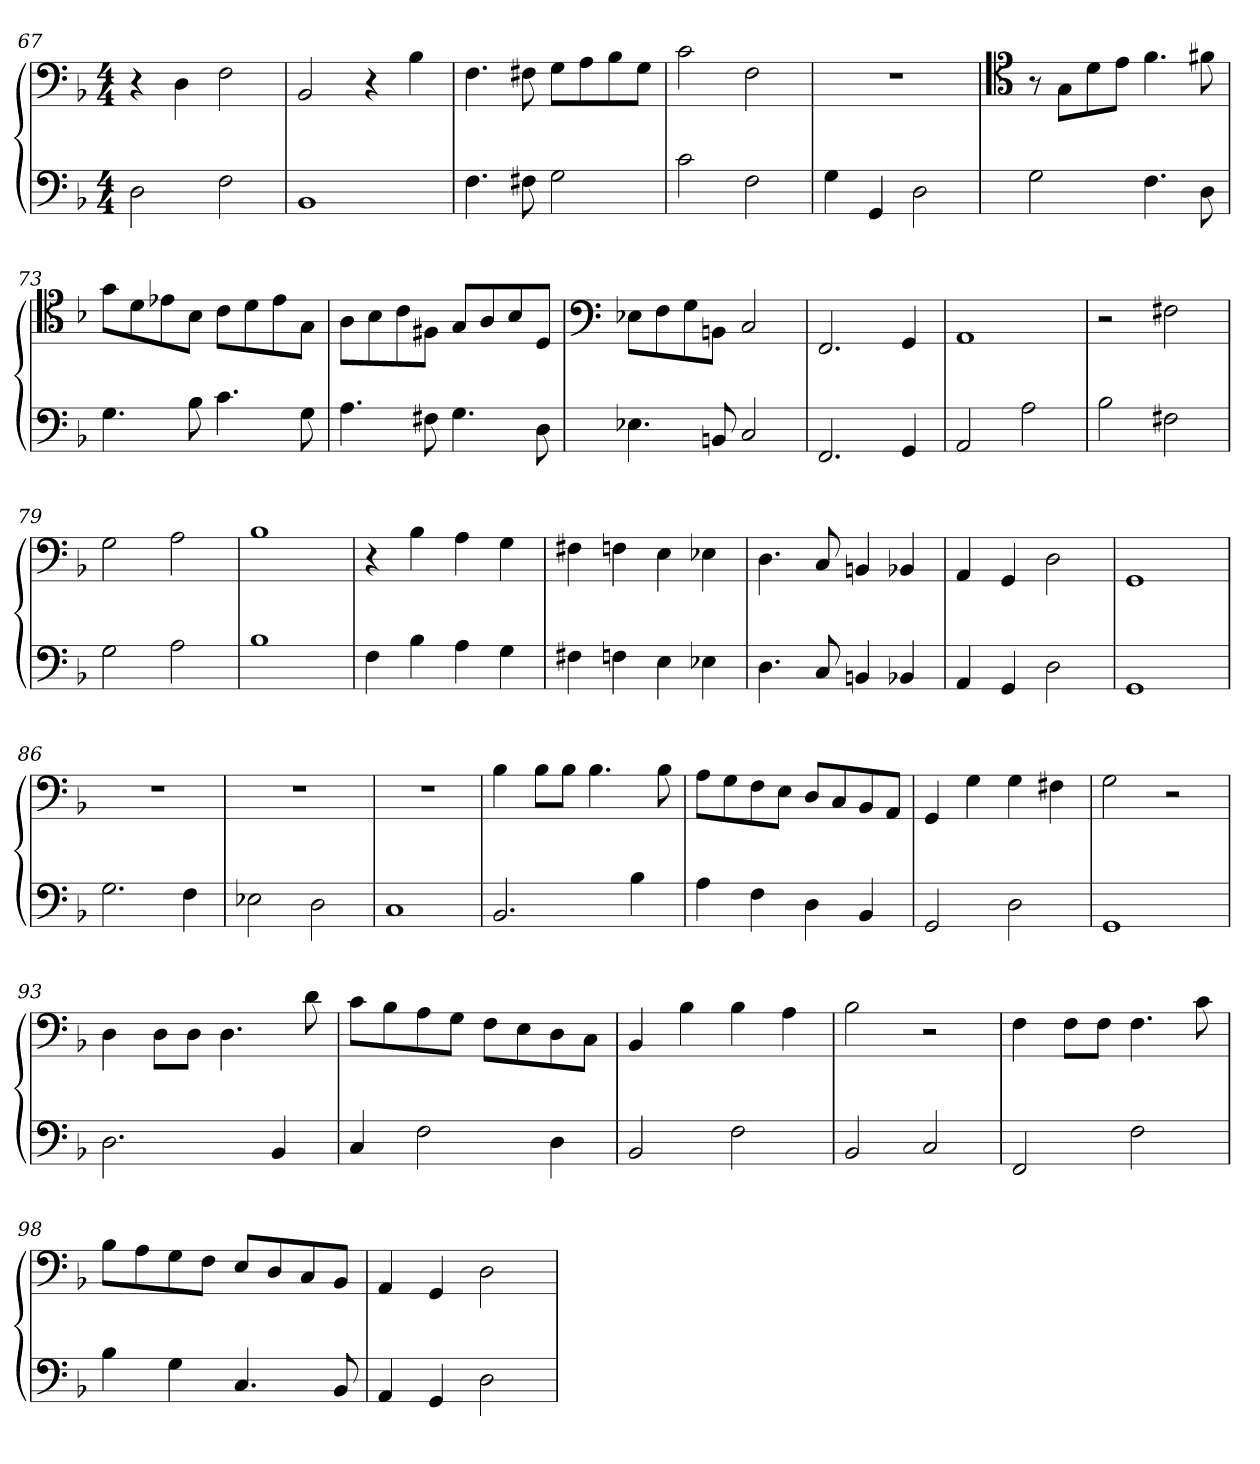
**kern	**kern
*part1	*part1
*staff2	*staff1
*clefF4	*clefF4
*k[b-]	*k[b-]
*M4/4	*M4/4
=67	=67
2D\	4r
.	4D\
2F\	2F\
=68	=68
1BB-	2BB-/
.	4r
.	4B-\
=69	=69
4.F\	4.F\
8F#X\	8F#X\
2G\	8G\L
.	8A\
.	8B-\
.	8G\J
=70	=70
2c\	2c\
2F\	2F\
=71	=71
4G\	1r
4GG/	.
2D\	.
=72	=72
*	*clefC4
2G\	8r
.	8G\L
.	8d\
.	8e\J
4.F\	4.f\
8D\	8f#X\
=73	=73
4.G\	8g\L
.	8d\
.	8e-X\
8B-\	8B-\J
4.c\	8c\L
.	8d\
.	8e-\
8G\	8G\J
=74	=74
4.A\	8A\L
.	8B-\
.	8c\
8F#X\	8F#X\J
4.G\	8G/L
.	8A/
.	8B-/
8D\	8D/J
=75	=75
*	*clefF4
4.E-X\	8E-X\L
.	8F\
.	8G\
8BBn/	8BBn\J
2C/	2C/
=76	=76
2.FF/	2.FF/
4GG/	4GG/
=77	=77
2AA/	1AA
2A\	.
=78	=78
2B-\	2r
2F#X\	2F#X\
=79	=79
2G\	2G\
2A\	2A\
=80	=80
1B-	1B-
=81	=81
4F\	4r
4B-\	4B-\
4A\	4A\
4G\	4G\
=82	=82
4F#X\	4F#X\
4Fn\	4Fn\
4E\	4E\
4E-X\	4E-X\
=83	=83
4.D\	4.D\
8C/	8C/
4BBn/	4BBn/
4BB-X/	4BB-X/
=84	=84
4AA/	4AA/
4GG/	4GG/
2D\	2D\
=85	=85
1GG	1GG
=86	=86
2.G\	1r
4F\	.
=87	=87
2E-X\	1r
2D\	.
=88	=88
1C	1r
=89	=89
2.BB-/	4B-\
.	8B-\L
.	8B-\J
.	4.B-\
4B-\	.
.	8B-\
=90	=90
4A\	8A\L
.	8G\
4F\	8F\
.	8E\J
4D\	8D/L
.	8C/
4BB-/	8BB-/
.	8AA/J
=91	=91
2GG/	4GG/
.	4G\
2D\	4G\
.	4F#X\
=92	=92
1GG	2G\
.	2r
=93	=93
2.D\	4D\
.	8D\L
.	8D\J
.	4.D\
4BB-/	.
.	8d\
=94	=94
4C/	8c\L
.	8B-\
2F\	8A\
.	8G\J
.	8F\L
.	8E\
4D\	8D\
.	8C\J
=95	=95
2BB-/	4BB-/
.	4B-\
2F\	4B-\
.	4A\
=96	=96
2BB-/	2B-\
2C/	2r
=97	=97
2FF/	4F\
.	8F\L
.	8F\J
2F\	4.F\
.	8c\
=98	=98
4B-\	8B-\L
.	8A\
4G\	8G\
.	8F\J
4.C/	8E/L
.	8D/
.	8C/
8BB-/	8BB-/J
=99	=99
4AA/	4AA/
4GG/	4GG/
2D\	2D\
=	=
*-	*-
